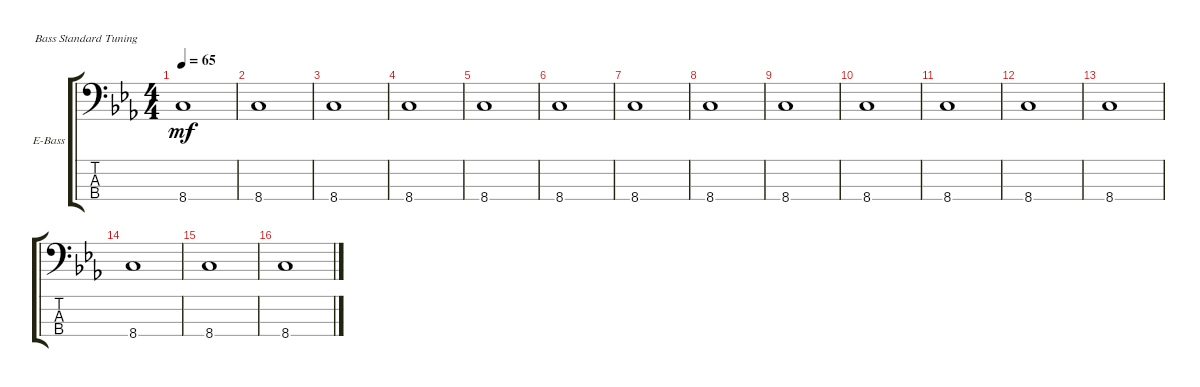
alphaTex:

\defaultSystemsLayout 4
\bracketExtendMode groupsimilarinstruments
\firstSystemTrackNameOrientation horizontal
\otherSystemsTrackNameOrientation horizontal
\track ("Bass" "E-Bass") {multiBarRest instrument electricbassfinger}
\staff {score tabs}
\tuning (G2 D2 A1 E1)
\ts (4 4)
\tempo 65
\clef f4
\ks cminor
8.4.1{dy mf} |
8.4.1 |
8.4.1 |
8.4.1 |
8.4.1 |
8.4.1 |
8.4.1 |
8.4.1 |
8.4.1 |
8.4.1 |
8.4.1 |
8.4.1 |
8.4.1 |
8.4.1 |
8.4.1 |
8.4.1
